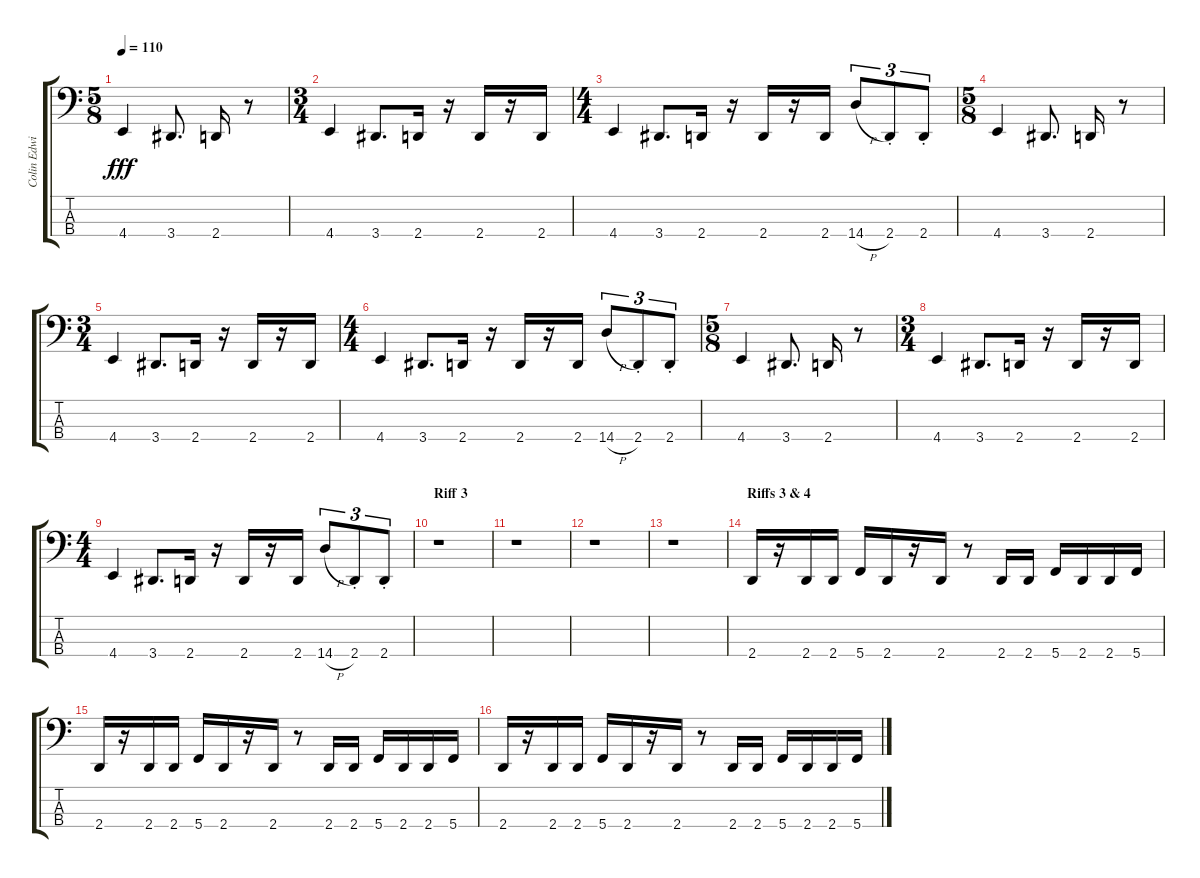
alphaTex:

\track ("Colin Edwin - Bass" "Colin Edwi") {instrument electricbassfinger}
\staff {score tabs}
\tuning (F2 C2 G1 C1) {hide}
\ts (5 8)
\tempo 110
\clef f4
\ks c
4.4.4{dy fff} 3.4.8{d} 2.4.16 r.8 |
\ts (3 4)
4.4.4 3.4.8{d} 2.4.16 r.16 2.4.16 r.16 2.4.16 |
\ts (4 4)
4.4.4 3.4.8{d} 2.4.16 r.16 2.4.16 r.16 2.4.16 14.4{h}.8{tu (3 2)} 2.4{st}.8{tu (3 2)} 2.4{st}.8{tu (3 2)} |
\ts (5 8)
4.4.4 3.4.8{d} 2.4.16 r.8 |
\ts (3 4)
4.4.4 3.4.8{d} 2.4.16 r.16 2.4.16 r.16 2.4.16 |
\ts (4 4)
4.4.4 3.4.8{d} 2.4.16 r.16 2.4.16 r.16 2.4.16 14.4{h}.8{tu (3 2)} 2.4{st}.8{tu (3 2)} 2.4{st}.8{tu (3 2)} |
\ts (5 8)
4.4.4 3.4.8{d} 2.4.16 r.8 |
\ts (3 4)
4.4.4 3.4.8{d} 2.4.16 r.16 2.4.16 r.16 2.4.16 |
\ts (4 4)
4.4.4 3.4.8{d} 2.4.16 r.16 2.4.16 r.16 2.4.16 14.4{h}.8{tu (3 2)} 2.4{st}.8{tu (3 2)} 2.4{st}.8{tu (3 2)} |
\section ("" "Riff 3")
r.1 |
r.1 |
r.1 |
r.1 |
\section ("" "Riffs 3 & 4")
2.4.16 r.16 2.4.16 2.4.16 5.4.16 2.4.16 r.16 2.4.16 r.8 2.4.16 2.4.16 5.4.16 2.4.16 2.4.16 5.4.16 |
2.4.16 r.16 2.4.16 2.4.16 5.4.16 2.4.16 r.16 2.4.16 r.8 2.4.16 2.4.16 5.4.16 2.4.16 2.4.16 5.4.16 |
2.4.16 r.16 2.4.16 2.4.16 5.4.16 2.4.16 r.16 2.4.16 r.8 2.4.16 2.4.16 5.4.16 2.4.16 2.4.16 5.4.16
